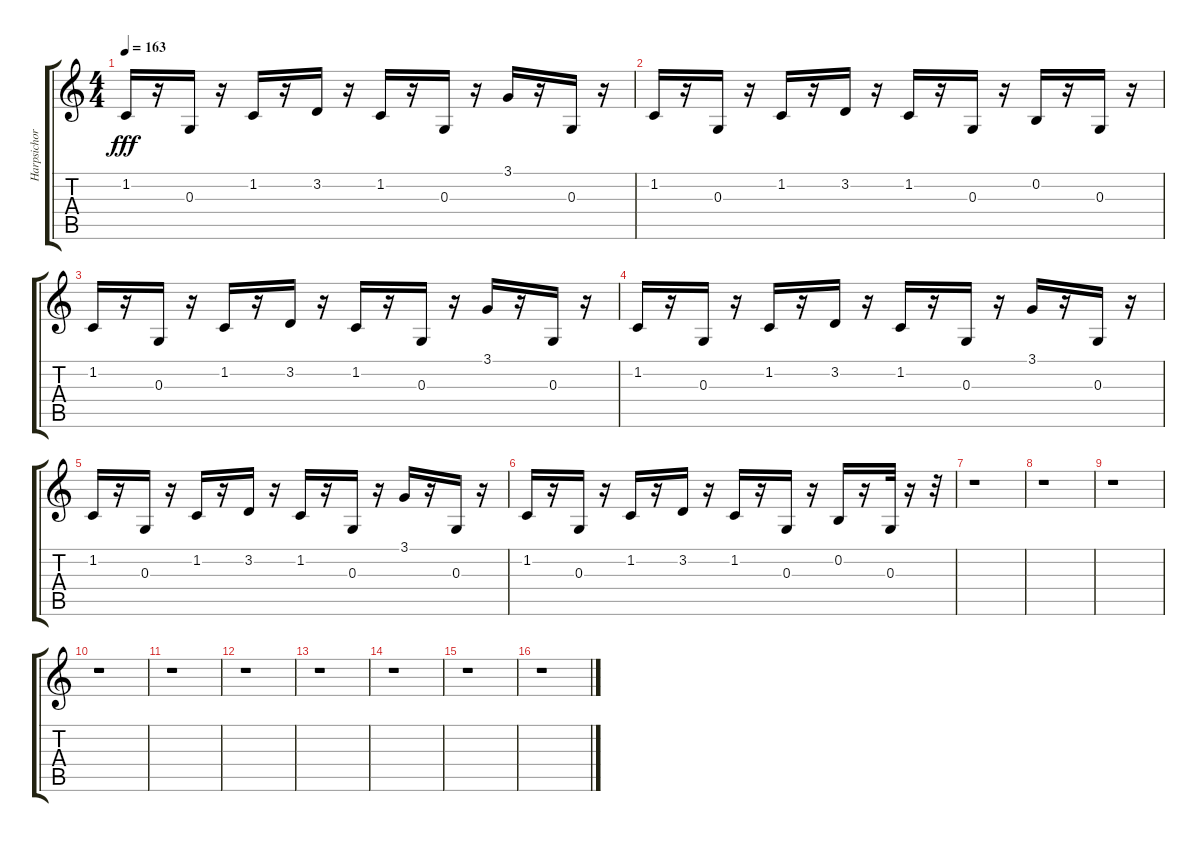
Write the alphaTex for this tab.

\track ("Harpsichord" "Harpsichor") {instrument harpsichord}
\staff {score tabs}
\tuning (E4 B3 G3 D3 A2 E2) {hide}
\ts (4 4)
\tempo 163
\clef g2
\ks c
1.2.16{dy fff} r.16 0.3.16 r.16 1.2.16 r.16 3.2.16 r.16 1.2.16 r.16 0.3.16 r.16 3.1.16 r.16 0.3.16 r.16 |
1.2.16 r.16 0.3.16 r.16 1.2.16 r.16 3.2.16 r.16 1.2.16 r.16 0.3.16 r.16 0.2.16 r.16 0.3.16 r.16 |
1.2.16 r.16 0.3.16 r.16 1.2.16 r.16 3.2.16 r.16 1.2.16 r.16 0.3.16 r.16 3.1.16 r.16 0.3.16 r.16 |
1.2.16 r.16 0.3.16 r.16 1.2.16 r.16 3.2.16 r.16 1.2.16 r.16 0.3.16 r.16 3.1.16 r.16 0.3.16 r.16 |
1.2.16 r.16 0.3.16 r.16 1.2.16 r.16 3.2.16 r.16 1.2.16 r.16 0.3.16 r.16 3.1.16 r.16 0.3.16 r.16 |
1.2.16 r.16 0.3.16 r.16 1.2.16 r.16 3.2.16 r.16 1.2.16 r.16 0.3.16 r.16 0.2.16 r.16 0.3.32 r.16 r.32 |
r.1 |
r.1 |
r.1 |
r.1 |
r.1 |
r.1 |
r.1 |
r.1 |
r.1 |
r.1
